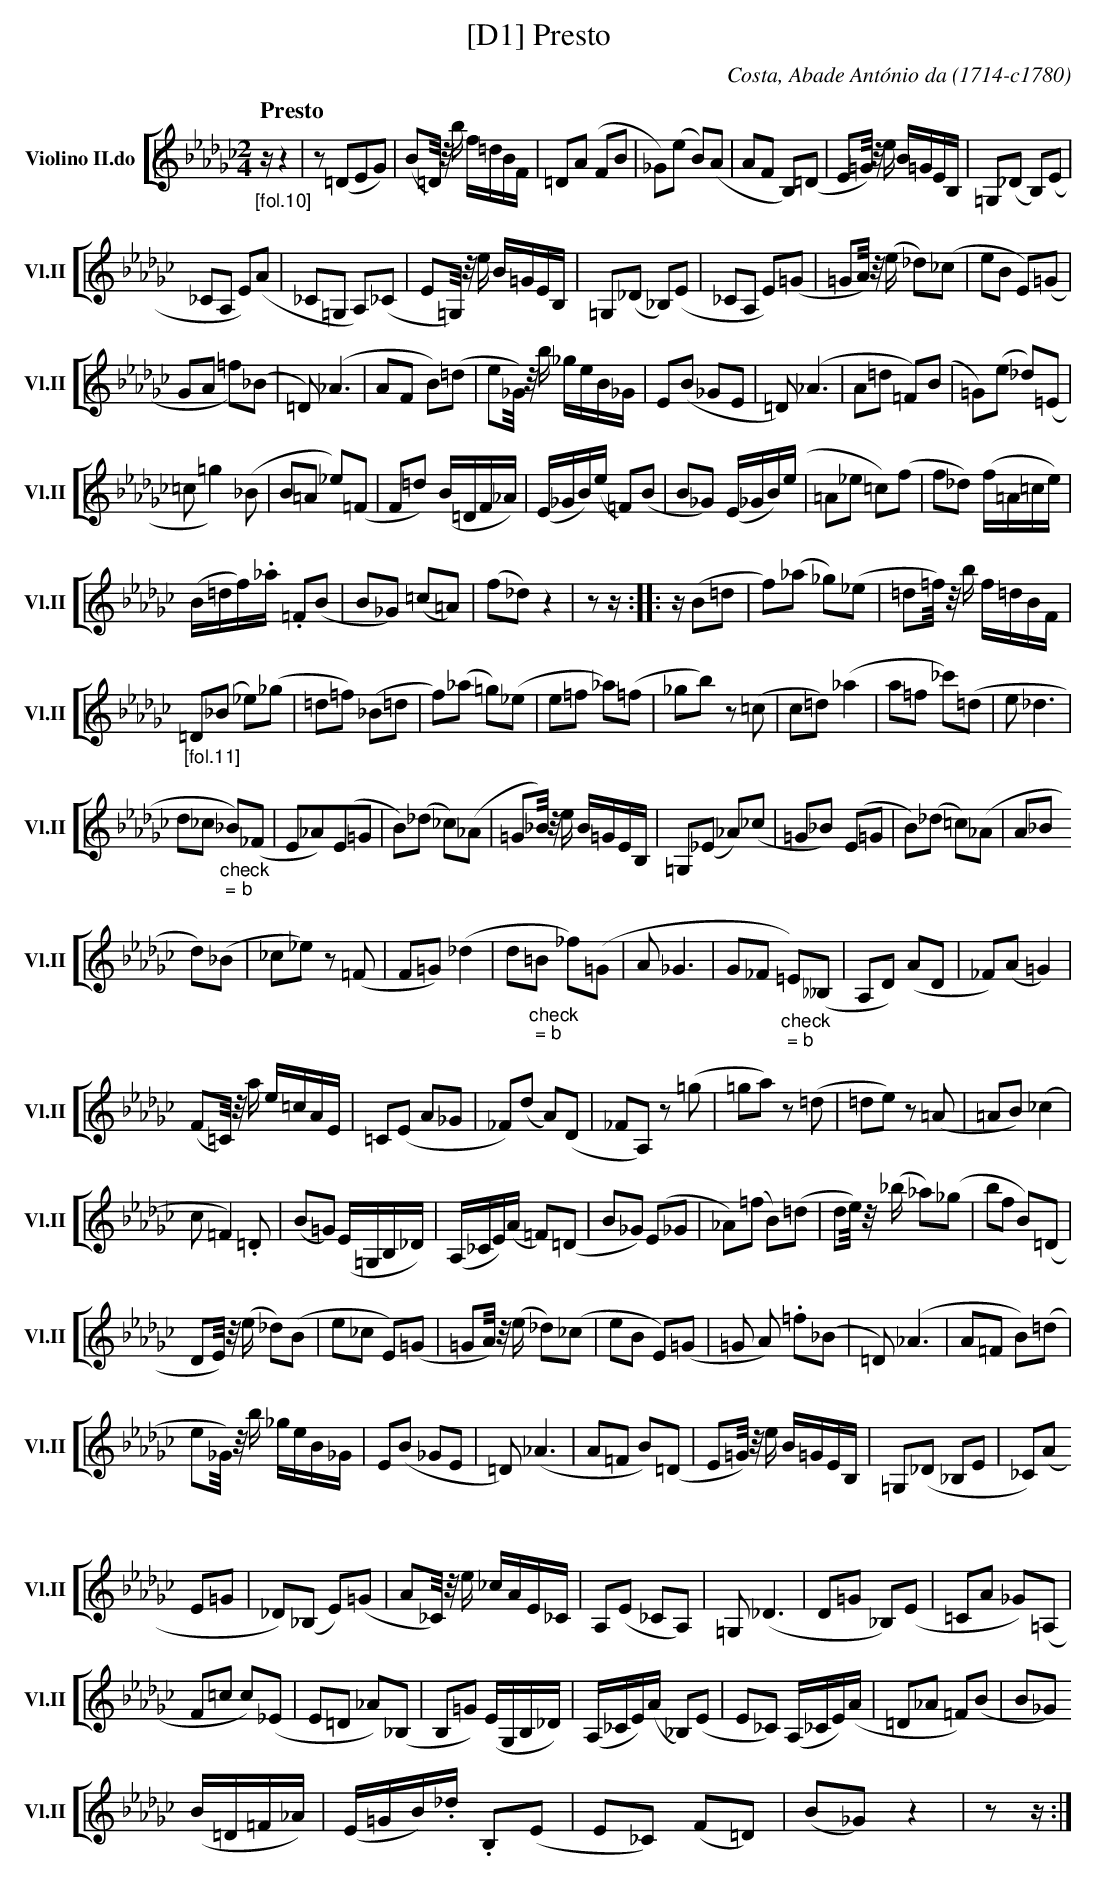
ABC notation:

X:1
T:[D1] Presto
C:Costa, Abade Ant\'onio da (1714-c1780)
M:2/4
L:1/4
K:Gb
V: 2 clef=treble name="Violino II.do" sname="Vl.II"
%%staves [ 2 ]
[Q:"Presto"] "_[fol.10]" z/4 z | z/ (=D/E/G/) | (B/=D/8)z/8 b/4  f/4=d/4B/4F/4 | =D/(A/ F/B/ | _G/)(e/ B/)(A/ | A/F/ B,/)(=D/ | E/=G/8)z/8 e/4 B/4=G/4E/4B,/4 | =G,/(_D/ B,/)(E/ |
_C/A,/ E/)(A/ | _C/=G,/ A,/)(_C/ | E/=G,///) z/// e// B//=G//E//B,// | =G,/(_D/ _B,/)(E/ | _C/A,/ E/)(=G/ | =G/A///) z/// (e// _d/)(_c/ | e/B/ E/)(=G/ |
G/A/ =f/)(_B/ | =D) < (_A | A/F/ B/)(=d/ | e/_G///) z/8 b// _g//e//B//_G// |  E/(B/ _G/E/ | =D)< (_A | A/=d/ =F/)(B/ |=G/)(e/ _d/)(=E/ |
=c/ =g)(_B/ |B/=A/ _e/)(=F/  |F/=d/ )(B//=D//F//_A//) | (E//_G//B//)(e// =F/()B/ | B/_G/) (E//_G//B//)(e// |  =A/_e/ =c/)(f/ |f/_d/) (f//=A//=c//e//) |
(B//=d//f//)._a// .=F/(B/ | B/_G/) (=c/=A/) | (f/_d/) z | z/ z// :|: z// (B/=d/ |  f/)(_a/ _g/)(_e/ |=d/=f/8) z/8 b// f//=d//B//F// |
"_[fol.11]" =D/(_B/ _e/)(_g/ | =d/=f/) (_B/=d/ | f/)(_a/ =g/)(_e/ | e/=f/ _a/)(=f/ | _g/b/) z/ (=c/ | c/=d/) (_a | a/=f/ _c'/)(=d/ | e < _d |
d/_c/ "_check; = b" _B/)(_F/ | E/_A/)(E/=G/ | B/)(_d/ _c/)(_A/ | =G/_B/8) z/8 e// B//=G//E//B,// | =G,/(_E/ _A/)(_c/ | =G/_B/) (E/=G/ | B/)(_d/ =c/)(_A/ | A/_B/
d/)(_B/ | _c/_e/) z/ (=F/ | F/=G/) (_d | d/"_check; = b"=B/ _f/)(=G/ |  A < _G  | G/_F/ "_check; = b" =E/)(__B,/ | A,/D/) (A/D/ | _F/)(A/ =G) |
(F/=C/8) z/8 a// e//=c//A//E// | =C/(E/ A/_G/ | _F/)(d/ A/)(D/ | _F/A,/) z/ (=g/ | =g/a/) z/ (=d/ | =d/e/) z/ (=A/ | =A/B/) (_c |
c/ =F) .=D/ | (B/=G/) (E//=G,//B,//_D//) | (A,//_C//E//)(A// =F/)(=D/ | B/_G/) (E/_G/ | _A/)(=f/ B/)(=d/ | d/e/8) z/8 (_b// _a/)(_g/ | b/f/ B/)(=D/ |
D/E/8) z/8 (e// _d/)(B/ | e/_c/ E/)(=G/ | =G/A/8) z/8 (e// _d/)(_c/ | e/B/ E/)(=G/ | =G/ A/) .=f/(_B/ | =D) < (_A | A/=F/ B/)(=d/ |
e/_G/8) z/8  b// _g//e//B//_G// |  E/(B/ _G/E/ | =D)< (_A | A/=F/ B/)(=D/ |E/=G/8) z/8 e// B//=G//E//B,// | =G,/(_D/ _B,/E/ | _C/)(A/
E/=G/ | _D/)(_B,/ E/)(=G/ | A/_C/8) z/8   e// _c//A//E//_C// | A,/(E/ _C/A,/) | =G,< (_D | D/=G/ _B,/)(E/ |  =C/A/ _G/)(=A,/ |
F/=c/ c/)(_E/ | E/=D/ _A/)(_B,/ | B,/=G/) (E//G,//B,//_D//) | (A,//_C//E//)(A// _B,/)(E/ | E/_C/) (A,//_C//E//)(A// | =D/_A/ =F/)(B/ | B/_G/)
(B//=D//=F//_A//) | (E//=G//B//)._d// .B,/(E/ | E/_C/) (F/=D/) | (B/_G/) z | z/ z// :|
